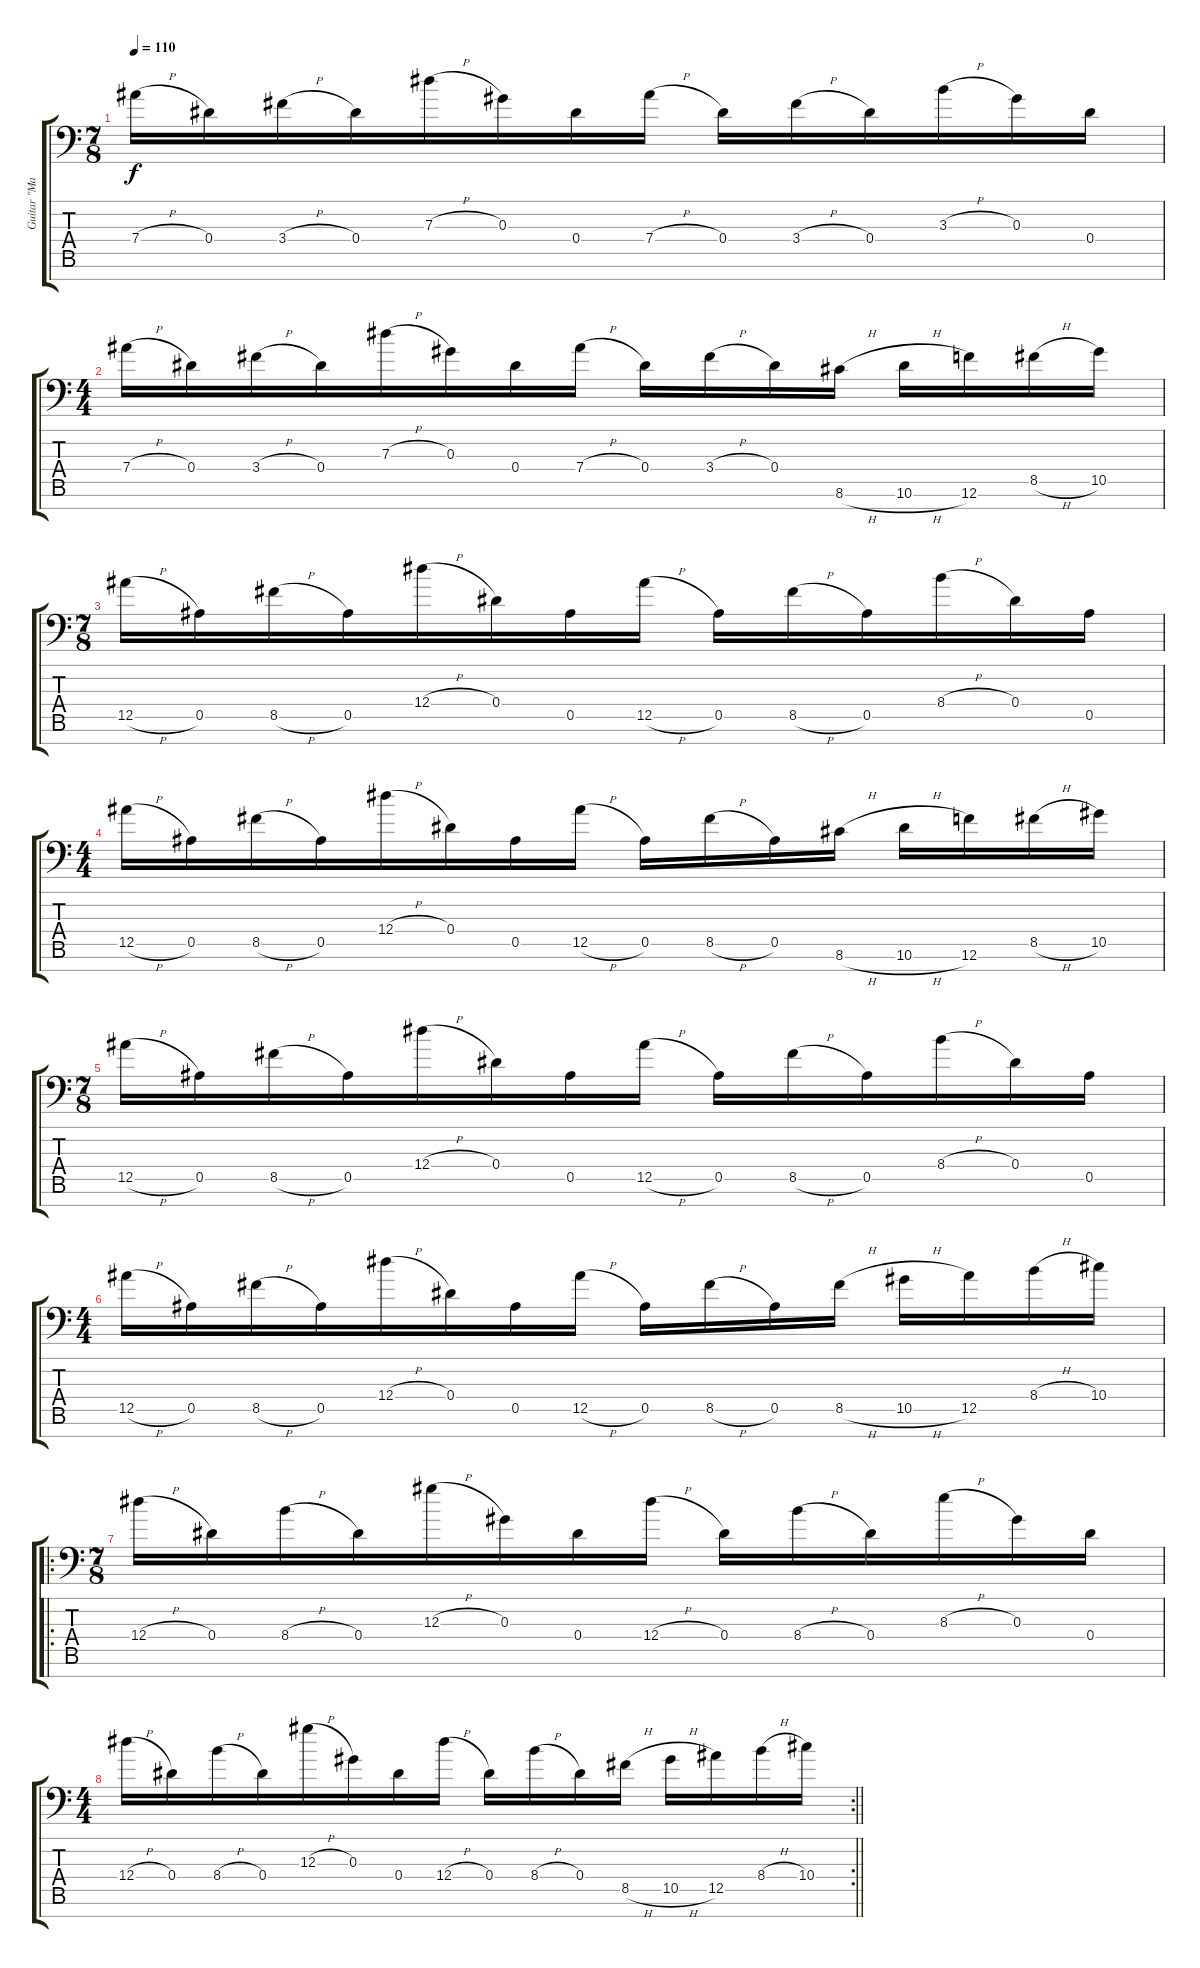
\track ("Guitar \"Main\"" "Guitar \"Ma") {instrument overdrivenguitar}
\staff {score tabs}
\tuning (F4 C4 Ab3 Eb3 Bb2 F2 Bb1) {hide}
\ts (7 8)
\tempo 110
\clef f4
\ks c
7.4{h}.16{dy f} 0.4.16{beam merge} 3.4{h}.16 0.4.16{beam merge} 7.3{h}.16 0.3.16{beam merge} 0.4.16 7.4{h}.16 0.4.16{beam merge} 3.4{h}.16 0.4.16{beam merge} 3.3{h}.16 0.3.16{beam merge} 0.4.16 |
\ts (4 4)
7.4{h}.16 0.4.16{beam merge} 3.4{h}.16 0.4.16{beam merge} 7.3{h}.16 0.3.16{beam merge} 0.4.16 7.4{h}.16 0.4.16{beam merge} 3.4{h}.16 0.4.16 8.6{h}.16 10.6{h}.16 12.6.16 8.5{h}.16 10.5.16 |
\ts (7 8)
12.5{h}.16 0.5.16{beam merge} 8.5{h}.16 0.5.16{beam merge} 12.4{h}.16 0.4.16{beam merge} 0.5.16 12.5{h}.16 0.5.16{beam merge} 8.5{h}.16 0.5.16{beam merge} 8.4{h}.16 0.4.16{beam merge} 0.5.16 |
\ts (4 4)
12.5{h}.16 0.5.16{beam merge} 8.5{h}.16 0.5.16{beam merge} 12.4{h}.16 0.4.16{beam merge} 0.5.16 12.5{h}.16 0.5.16{beam merge} 8.5{h}.16 0.5.16 8.6{h}.16 10.6{h}.16 12.6.16 8.5{h}.16 10.5.16 |
\ts (7 8)
12.5{h}.16 0.5.16{beam merge} 8.5{h}.16 0.5.16{beam merge} 12.4{h}.16 0.4.16{beam merge} 0.5.16 12.5{h}.16 0.5.16{beam merge} 8.5{h}.16 0.5.16{beam merge} 8.4{h}.16 0.4.16{beam merge} 0.5.16 |
\ts (4 4)
12.5{h}.16 0.5.16{beam merge} 8.5{h}.16 0.5.16{beam merge} 12.4{h}.16 0.4.16{beam merge} 0.5.16 12.5{h}.16 0.5.16{beam merge} 8.5{h}.16 0.5.16 8.5{h}.16 10.5{h}.16 12.5.16 8.4{h}.16 10.4.16 |
\ro
\ts (7 8)
12.4{h}.16 0.4.16{beam merge} 8.4{h}.16 0.4.16{beam merge} 12.3{h}.16 0.3.16{beam merge} 0.4.16 12.4{h}.16 0.4.16{beam merge} 8.4{h}.16 0.4.16{beam merge} 8.3{h}.16 0.3.16{beam merge} 0.4.16 |
\rc 2
\ts (4 4)
\barLineRight lightlight
12.4{h}.16 0.4.16{beam merge} 8.4{h}.16 0.4.16{beam merge} 12.3{h}.16 0.3.16{beam merge} 0.4.16 12.4{h}.16 0.4.16{beam merge} 8.4{h}.16 0.4.16 8.5{h}.16 10.5{h}.16 12.5.16 8.4{h}.16 10.4.16
